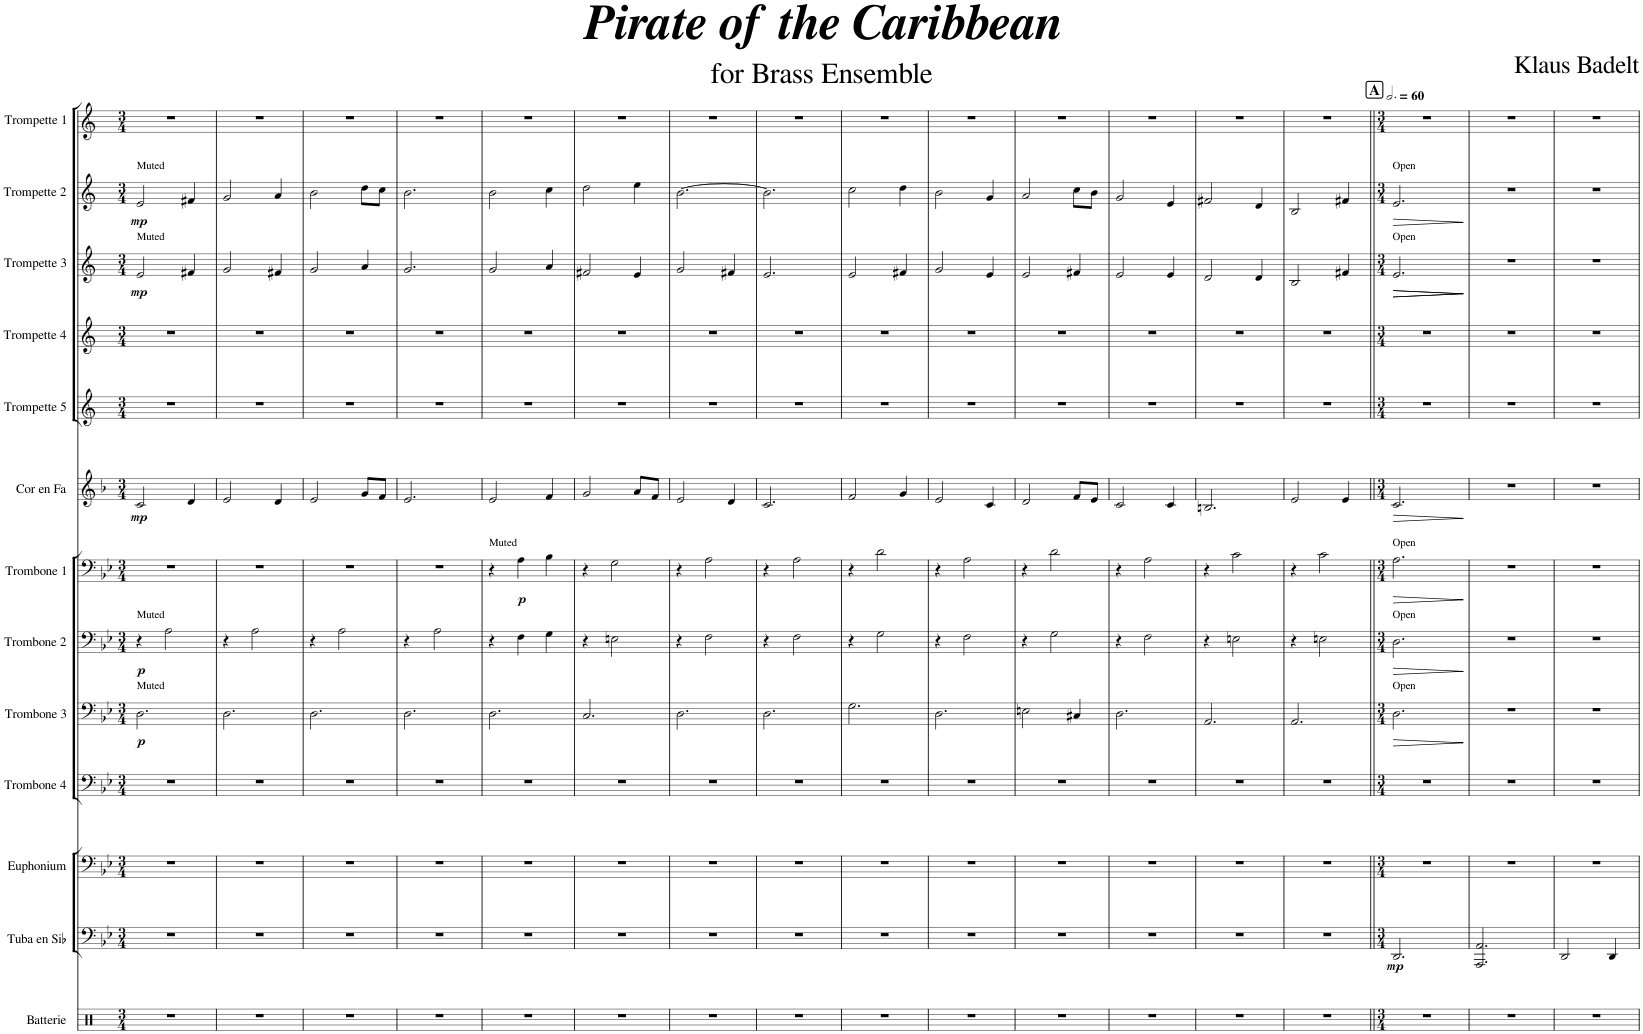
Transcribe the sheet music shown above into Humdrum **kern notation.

**kern	**kern	**dynam	**kern	**kern	**kern	**dynam	**kern	**dynam	**kern	**dynam	**kern	**dynam	**kern	**kern	**kern	**dynam	**kern	**dynam	**kern
*part13	*part12	*part12	*part11	*part10	*part9	*part9	*part8	*part8	*part7	*part7	*part6	*part6	*part5	*part4	*part3	*part3	*part2	*part2	*part1
*staff13	*staff12	*staff12	*staff11	*staff10	*staff9	*staff9	*staff8	*staff8	*staff7	*staff7	*staff6	*staff6	*staff5	*staff4	*staff3	*staff3	*staff2	*staff2	*staff1
*I"Batterie	*I"Tuba en Sib	*	*I"Euphonium	*I"Trombone 4	*I"Trombone 3	*	*I"Trombone 2	*	*I"Trombone 1	*	*I"Cor en Fa	*	*I"Trompette 5	*I"Trompette 4	*I"Trompette 3	*	*I"Trompette 2	*	*I"Trompette 1
*I'Bat.	*I'Tu. Sib	*	*I'Euph.	*I'Trb. 4	*I'Trb. 3	*	*I'Trb. 2	*	*I'Trb. 1	*	*I'Cor Fa	*	*I'Trp. 5	*I'Trp. 4	*I'Trp. 3	*	*I'Trp. 2	*	*I'Trp. 1
*clefX	*clefF4	*	*clefF4	*clefF4	*clefF4	*	*clefF4	*	*clefF4	*	*clefG2	*	*clefG2	*clefG2	*clefG2	*	*clefG2	*	*clefG2
*	*	*	*	*	*	*	*	*	*	*	*ITrd4c7	*	*ITrd1c2	*ITrd1c2	*ITrd1c2	*	*ITrd1c2	*	*ITrd1c2
*k[]	*k[b-e-]	*	*k[b-e-]	*k[b-e-]	*k[b-e-]	*	*k[b-e-]	*	*k[b-e-]	*	*k[b-]	*	*k[]	*k[]	*k[]	*	*k[]	*	*k[]
*M3/4	*M3/4	*	*M3/4	*M3/4	*M3/4	*	*M3/4	*	*M3/4	*	*M3/4	*	*M3/4	*M3/4	*M3/4	*	*M3/4	*	*M3/4
=1	=1	=1	=1	=1	=1	=1	=1	=1	=1	=1	=1	=1	=1	=1	=1	=1	=1	=1	=1
!	!	!	!	!	!	!	!	!	!	!	!	!	!	!	!	!	!LO:TX:a:t=Muted	!	!
!	!	!	!	!	!	!	!	!	!	!	!	!	!	!	!LO:TX:a:t=Muted	!	!	!	!
!	!	!	!	!	!	!	!LO:TX:a:t=Muted	!	!	!	!	!	!	!	!	!	!	!	!
!	!	!	!	!	!LO:TX:a:t=Muted	!	!	!	!	!	!	!	!	!	!	!	!	!	!
!	!	!	!	!	!	!LO:DY:b	!	!LO:DY:b	!	!	!	!LO:DY:b	!	!	!	!LO:DY:b	!	!LO:DY:b	!
2.r	2.r	.	2.r	2.r	2.D\	p	4r	p	2.r	.	2c/	mp	2.r	2.r	2e/	mp	2e/	mp	2.r
.	.	.	.	.	.	.	2A\	.	.	.	.	.	.	.	.	.	.	.	.
.	.	.	.	.	.	.	.	.	.	.	4d/	.	.	.	4f#X/	.	4f#X/	.	.
=2	=2	=2	=2	=2	=2	=2	=2	=2	=2	=2	=2	=2	=2	=2	=2	=2	=2	=2	=2
2.r	2.r	.	2.r	2.r	2.D\	.	4r	.	2.r	.	2e/	.	2.r	2.r	2g/	.	2g/	.	2.r
.	.	.	.	.	.	.	2A\	.	.	.	.	.	.	.	.	.	.	.	.
.	.	.	.	.	.	.	.	.	.	.	4d/	.	.	.	4f#X/	.	4a/	.	.
=3	=3	=3	=3	=3	=3	=3	=3	=3	=3	=3	=3	=3	=3	=3	=3	=3	=3	=3	=3
2.r	2.r	.	2.r	2.r	2.D\	.	4r	.	2.r	.	2e/	.	2.r	2.r	2g/	.	2b\	.	2.r
.	.	.	.	.	.	.	2A\	.	.	.	.	.	.	.	.	.	.	.	.
.	.	.	.	.	.	.	.	.	.	.	8g/L	.	.	.	4a/	.	8dd\L	.	.
.	.	.	.	.	.	.	.	.	.	.	8f/J	.	.	.	.	.	8cc\J	.	.
=4	=4	=4	=4	=4	=4	=4	=4	=4	=4	=4	=4	=4	=4	=4	=4	=4	=4	=4	=4
2.r	2.r	.	2.r	2.r	2.D\	.	4r	.	2.r	.	2.e/	.	2.r	2.r	2.g/	.	2.b\	.	2.r
.	.	.	.	.	.	.	2A\	.	.	.	.	.	.	.	.	.	.	.	.
=5	=5	=5	=5	=5	=5	=5	=5	=5	=5	=5	=5	=5	=5	=5	=5	=5	=5	=5	=5
!	!	!	!	!	!	!	!	!	!LO:TX:a:t=Muted	!	!	!	!	!	!	!	!	!	!
2.r	2.r	.	2.r	2.r	2.D\	.	4r	.	4r	.	2e/	.	2.r	2.r	2g/	.	2b\	.	2.r
!	!	!	!	!	!	!	!	!	!	!LO:DY:b	!	!	!	!	!	!	!	!	!
.	.	.	.	.	.	.	4F\	.	4A\	p	.	.	.	.	.	.	.	.	.
.	.	.	.	.	.	.	4G\	.	4B-\	.	4f/	.	.	.	4a/	.	4cc\	.	.
=6	=6	=6	=6	=6	=6	=6	=6	=6	=6	=6	=6	=6	=6	=6	=6	=6	=6	=6	=6
2.r	2.r	.	2.r	2.r	2.C/	.	4r	.	4r	.	2g/	.	2.r	2.r	2f#X/	.	2dd\	.	2.r
.	.	.	.	.	.	.	2En\	.	2G\	.	.	.	.	.	.	.	.	.	.
.	.	.	.	.	.	.	.	.	.	.	8a/L	.	.	.	4e/	.	4ee\	.	.
.	.	.	.	.	.	.	.	.	.	.	8f/J	.	.	.	.	.	.	.	.
=7	=7	=7	=7	=7	=7	=7	=7	=7	=7	=7	=7	=7	=7	=7	=7	=7	=7	=7	=7
2.r	2.r	.	2.r	2.r	2.D\	.	4r	.	4r	.	2e/	.	2.r	2.r	2g/	.	[2.b\	.	2.r
.	.	.	.	.	.	.	2F\	.	2A\	.	.	.	.	.	.	.	.	.	.
.	.	.	.	.	.	.	.	.	.	.	4d/	.	.	.	4f#X/	.	.	.	.
=8	=8	=8	=8	=8	=8	=8	=8	=8	=8	=8	=8	=8	=8	=8	=8	=8	=8	=8	=8
2.r	2.r	.	2.r	2.r	2.D\	.	4r	.	4r	.	2.c/	.	2.r	2.r	2.e/	.	2.b\]	.	2.r
.	.	.	.	.	.	.	2F\	.	2A\	.	.	.	.	.	.	.	.	.	.
=9	=9	=9	=9	=9	=9	=9	=9	=9	=9	=9	=9	=9	=9	=9	=9	=9	=9	=9	=9
2.r	2.r	.	2.r	2.r	2.G\	.	4r	.	4r	.	2f/	.	2.r	2.r	2e/	.	2cc\	.	2.r
.	.	.	.	.	.	.	2G\	.	2d\	.	.	.	.	.	.	.	.	.	.
.	.	.	.	.	.	.	.	.	.	.	4g/	.	.	.	4f#X/	.	4dd\	.	.
=10	=10	=10	=10	=10	=10	=10	=10	=10	=10	=10	=10	=10	=10	=10	=10	=10	=10	=10	=10
2.r	2.r	.	2.r	2.r	2.D\	.	4r	.	4r	.	2e/	.	2.r	2.r	2g/	.	2b\	.	2.r
.	.	.	.	.	.	.	2F\	.	2A\	.	.	.	.	.	.	.	.	.	.
.	.	.	.	.	.	.	.	.	.	.	4c/	.	.	.	4e/	.	4g/	.	.
=11	=11	=11	=11	=11	=11	=11	=11	=11	=11	=11	=11	=11	=11	=11	=11	=11	=11	=11	=11
2.r	2.r	.	2.r	2.r	2En\	.	4r	.	4r	.	2d/	.	2.r	2.r	2e/	.	2a/	.	2.r
.	.	.	.	.	.	.	2G\	.	2d\	.	.	.	.	.	.	.	.	.	.
.	.	.	.	.	4C#X/	.	.	.	.	.	8f/L	.	.	.	4f#X/	.	8cc\L	.	.
.	.	.	.	.	.	.	.	.	.	.	8e/J	.	.	.	.	.	8b\J	.	.
=12	=12	=12	=12	=12	=12	=12	=12	=12	=12	=12	=12	=12	=12	=12	=12	=12	=12	=12	=12
2.r	2.r	.	2.r	2.r	2.D\	.	4r	.	4r	.	2c/	.	2.r	2.r	2e/	.	2g/	.	2.r
.	.	.	.	.	.	.	2F\	.	2A\	.	.	.	.	.	.	.	.	.	.
.	.	.	.	.	.	.	.	.	.	.	4c/	.	.	.	4e/	.	4e/	.	.
=13	=13	=13	=13	=13	=13	=13	=13	=13	=13	=13	=13	=13	=13	=13	=13	=13	=13	=13	=13
2.r	2.r	.	2.r	2.r	2.AA/	.	4r	.	4r	.	2.Bn/	.	2.r	2.r	2d/	.	2f#X/	.	2.r
.	.	.	.	.	.	.	2En\	.	2c\	.	.	.	.	.	.	.	.	.	.
.	.	.	.	.	.	.	.	.	.	.	.	.	.	.	4d/	.	4d/	.	.
=14	=14	=14	=14	=14	=14	=14	=14	=14	=14	=14	=14	=14	=14	=14	=14	=14	=14	=14	=14
2.r	2.r	.	2.r	2.r	2.AA/	.	4r	.	4r	.	2e/	.	2.r	2.r	2B/	.	2B/	.	2.r
.	.	.	.	.	.	.	2En\	.	2c\	.	.	.	.	.	.	.	.	.	.
.	.	.	.	.	.	.	.	.	.	.	4e/	.	.	.	4f#X/	.	4f#X/	.	.
=15||	=15||	=15||	=15||	=15||	=15||	=15||	=15||	=15||	=15||	=15||	=15||	=15||	=15||	=15||	=15||	=15||	=15||	=15||	=15||
!!LO:REH:place=s1:a:B:cj:fs=14:t=A
*M3/4	*M3/4	*	*M3/4	*M3/4	*M3/4	*	*M3/4	*	*M3/4	*	*M3/4	*	*M3/4	*M3/4	*M3/4	*	*M3/4	*	*M3/4
*	*	*	*	*	*	*	*	*	*	*	*	*	*	*	*	*	*	*	*MM180
!	!	!	!	!	!	!	!	!	!	!	!	!	!	!	!	!	!LO:TX:a:t=Open	!	!
!	!	!	!	!	!	!	!	!	!	!	!	!	!	!	!LO:TX:a:t=Open	!	!	!	!
!	!	!	!	!	!	!	!	!	!LO:TX:a:t=Open	!	!	!	!	!	!	!	!	!	!
!	!	!	!	!	!	!	!LO:TX:a:t=Open	!	!	!	!	!	!	!	!	!	!	!	!
!	!	!	!	!	!LO:TX:a:t=Open	!	!	!	!	!	!	!	!	!	!	!	!	!	!
!	!	!	!	!	!	!LO:HP:b	!	!LO:HP:b	!	!LO:HP:b	!	!LO:HP:b	!	!	!	!LO:HP:b	!	!	!
!	!	!LO:DY:b	!	!	!	!	!	!	!	!	!	!	!	!	!	!LO:HP:n=1:b	!	!LO:HP:b	!
2.r	2.DD/	mp	2.r	2.r	2.D\	>	2.D\	>	2.A\	>	2.c/	>	2.r	2.r	2.e/	> >	2.e/	>	2.r
.	.	.	.	.	.	]	.	]	.	]	.	]	.	.	.	]	.	]	.
=16	=16	=16	=16	=16	=16	=16	=16	=16	=16	=16	=16	=16	=16	=16	=16	=16	=16	=16	=16
2.r	2.AAA/ 2.AA/	.	2.r	2.r	2.r	.	2.r	.	2.r	.	2.r	.	2.r	2.r	2.r	.	2.r	.	2.r
.	.	.	.	.	.	.	.	.	.	.	.	.	.	.	.	]	.	.	.
=17	=17	=17	=17	=17	=17	=17	=17	=17	=17	=17	=17	=17	=17	=17	=17	=17	=17	=17	=17
2.r	2DD/	.	2.r	2.r	2.r	.	2.r	.	2.r	.	2.r	.	2.r	2.r	2.r	.	2.r	.	2.r
.	4DD/	.	.	.	.	.	.	.	.	.	.	.	.	.	.	.	.	.	.
=	=	=	=	=	=	=	=	=	=	=	=	=	=	=	=	=	=	=	=
*-	*-	*-	*-	*-	*-	*-	*-	*-	*-	*-	*-	*-	*-	*-	*-	*-	*-	*-	*-
